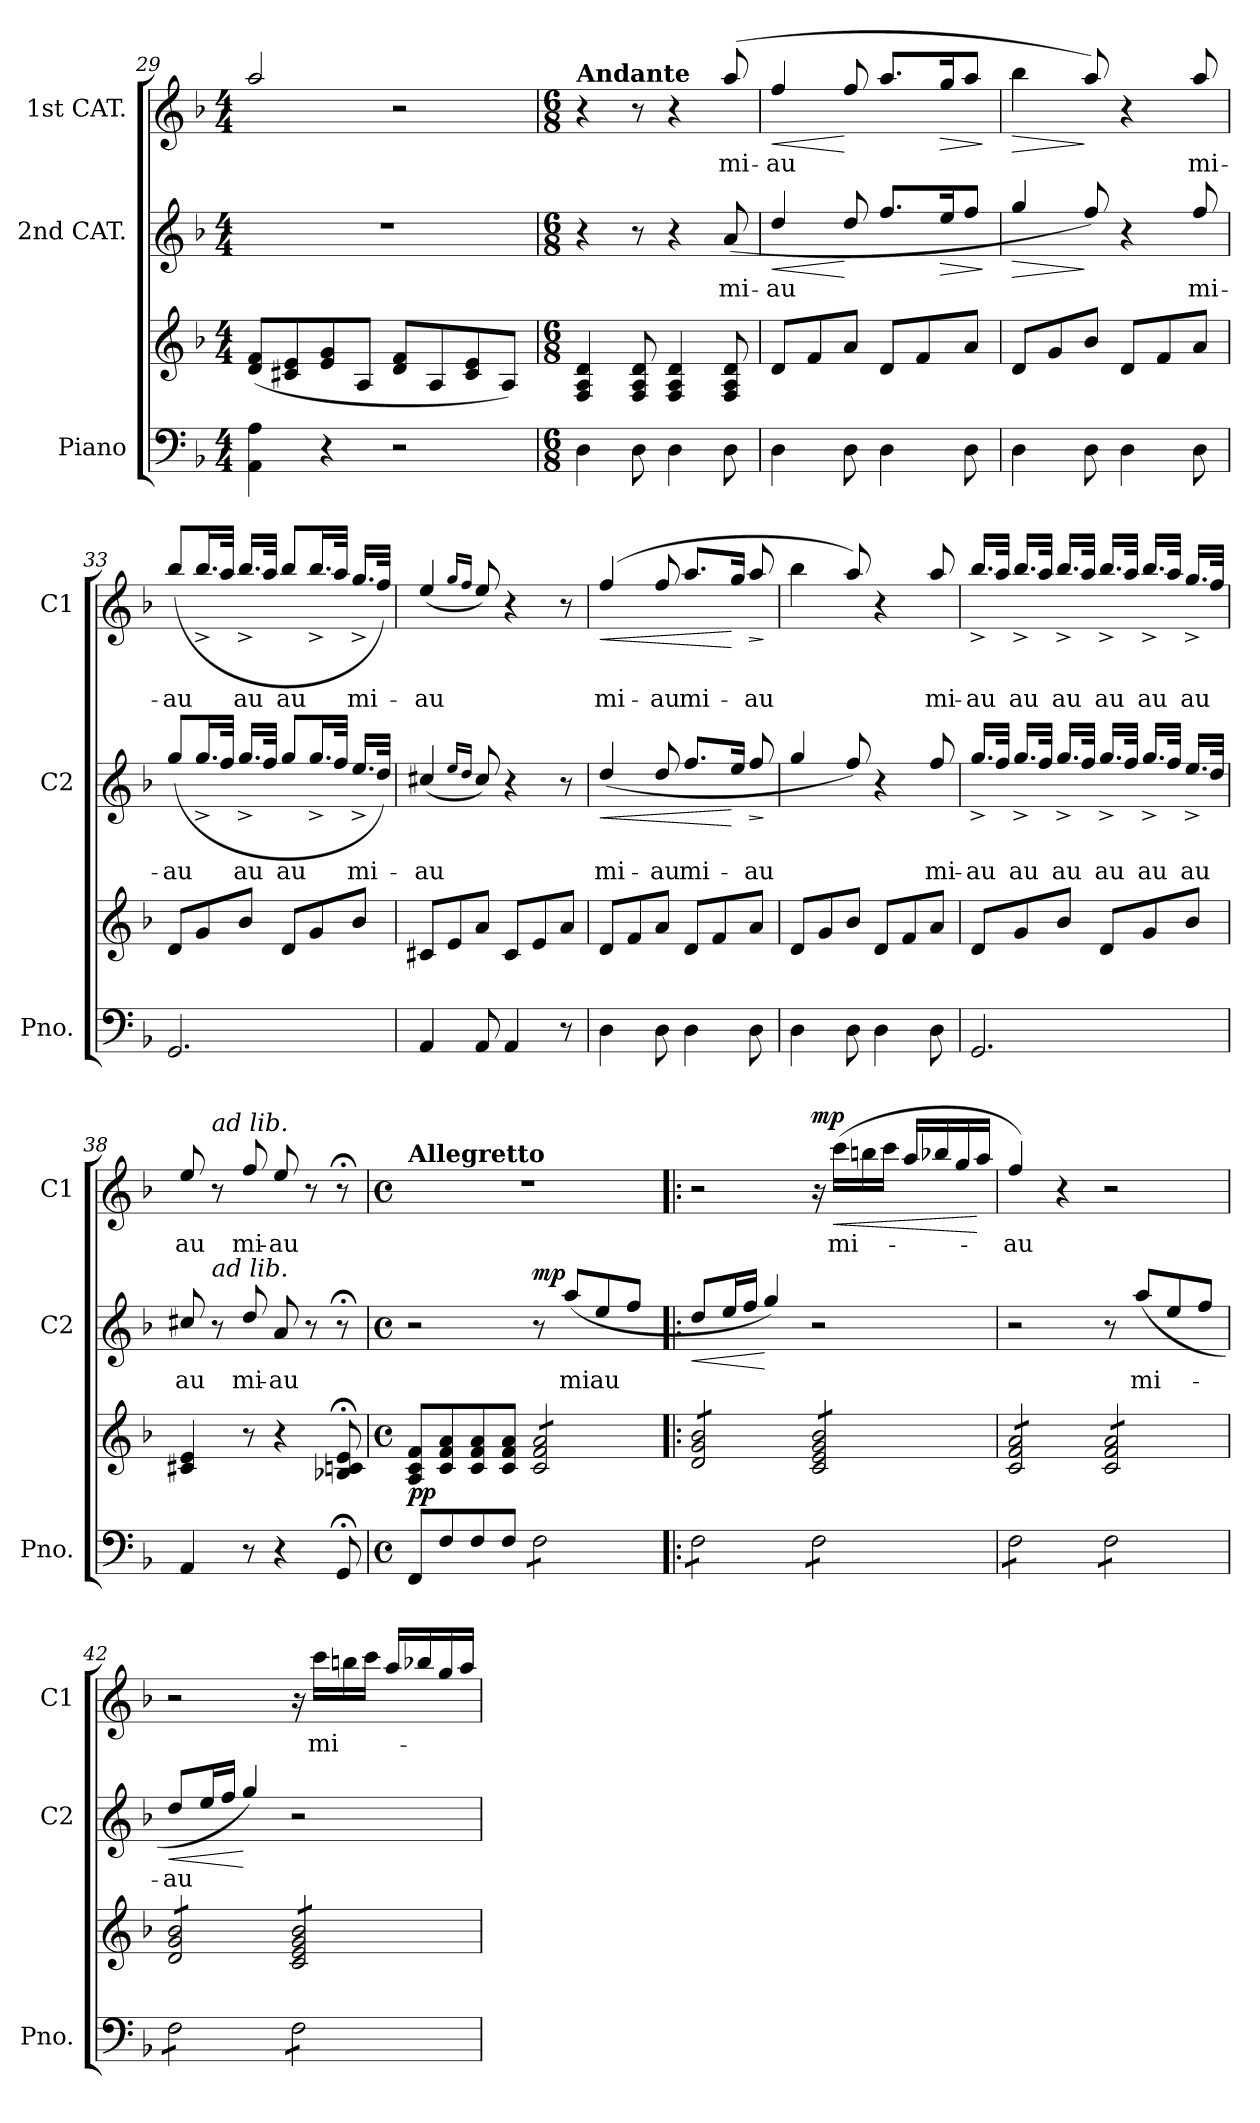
**kern	**kern	**dynam	**kern	**text	**dynam	**kern	**text	**dynam
*part3	*part3	*part3	*part2	*part2	*part2	*part1	*part1	*part1
*staff4	*staff3	*staff3/4	*staff2	*staff2	*staff2	*staff1	*staff1	*staff1
*I"Piano	*	*	*I"2nd CAT.	*	*	*I"1st CAT.	*	*
*I'Pno.	*	*	*I'C2	*	*	*I'C1	*	*
!!LO:PB:g=z
*clefF4	*clefG2	*	*clefG2	*	*	*clefG2	*	*
*	*	*	*ITrd7c12	*	*	*ITrd7c12	*	*
*k[b-]	*k[b-]	*	*k[b-]	*	*	*k[b-]	*	*
*d:	*d:	*	*d:	*	*	*d:	*	*
*M4/4	*M4/4	*	*M4/4	*	*	*M4/4	*	*
=29	=29	=29	=29	=29	=29	=29	=29	=29
4AA\ 4A\	(<8d/ 8f/L	.	1r	.	.	2a/	.	.
.	8c#X/ 8e/	.	.	.	.	.	.	.
4r	8e/ 8g/	.	.	.	.	.	.	.
.	8A/J	.	.	.	.	.	.	.
2r	8d/ 8f/L	.	.	.	.	2r	.	.
.	8A/	.	.	.	.	.	.	.
.	8c#/ 8e/	.	.	.	.	.	.	.
.	8A/J)	.	.	.	.	.	.	.
=30!	=30!	=30!	=30!	=30!	=30!	=30!	=30!	=30!
*M6/8	*M6/8	*	*M6/8	*	*	*M6/8	*	*
!	!	!	!	!	!	!LO:TX:a:B:t=Andante	!	!
4D\	4F/ 4A/ 4d/	.	4r	.	.	4r	.	.
8D\	8F/ 8A/ 8d/	.	8r	.	.	8r	.	.
4D\	4F/ 4A/ 4d/	.	4r	.	.	4r	.	.
!	!	!	!	!LO:LY:b	!	!	!LO:LY:b	!
8D\	8F/ 8A/ 8d/	.	(8A/	mi-	.	(8a/	mi-	.
=31	=31	=31	=31	=31	=31	=31	=31	=31
!	!	!	!	!LO:LY:b	!LO:HP:b	!	!LO:LY:b	!LO:HP:b
4D\	8d/L	.	4d/	-au	<	4f/	-au	<
.	8f/	.	.	.	.	.	.	.
8D\	8a/J	.	8d/	.	[	8f/	.	[
4D\	8d/L	.	8.f/L	.	.	8.a/L	.	.
.	8f/	.	.	.	.	.	.	.
!	!	!	!	!	!LO:HP:b	!	!	!LO:HP:b
.	.	.	16e/k	.	>	16g/k	.	>
8D\	8a/J	.	8f/J	.	.	8a/J	.	.
.	.	.	.	.	]	.	.	]
=32	=32	=32	=32	=32	=32	=32	=32	=32
!	!	!	!	!	!LO:HP:b	!	!	!LO:HP:b
4D\	8d/L	.	4g/	.	>	4b-\	.	>
.	8g/	.	.	.	.	.	.	.
8D\	8b-/J	.	8f/)	.	]	8a/)	.	]
4D\	8d/L	.	4r	.	.	4r	.	.
.	8f/	.	.	.	.	.	.	.
!	!	!	!	!LO:LY:b	!	!	!LO:LY:b	!
8D\	8a/J	.	8f/	mi-	.	8a/	mi-	.
=33	=33	=33	=33	=33	=33	=33	=33	=33
!	!	!	!	!LO:LY:b	!	!	!LO:LY:b	!
2.GG/	8d/L	.	(>8g/L	-au	.	(>8b-/L	-au	.
.	8g/	.	16.g^</L	.	.	16.b-^</L	.	.
.	.	.	32f/JJk	.	.	32a/JJk	.	.
!	!	!	!	!LO:LY:b	!	!	!LO:LY:b	!
.	8b-/J	.	16.g^</LL	au	.	16.b-^</LL	au	.
.	.	.	32f/JJk	.	.	32a/JJk	.	.
!	!	!	!	!LO:LY:b	!	!	!LO:LY:b	!
.	8d/L	.	8g/L	au	.	8b-/L	au	.
.	8g/	.	16.g^</L	.	.	16.b-^</L	.	.
.	.	.	32f/JJk	.	.	32a/JJk	.	.
!	!	!	!	!LO:LY:b	!	!	!LO:LY:b	!
.	8b-/J	.	16.e^</LL	mi-	.	16.g^</LL	mi-	.
.	.	.	32d/JJk)	.	.	32f/JJk)	.	.
!!LO:LB:g=z
=34	=34	=34	=34	=34	=34	=34	=34	=34
!	!	!	!	!LO:LY:b	!	!	!LO:LY:b	!
4AA/	8c#X/L	.	(<4c#X/	-au	.	(<4e/	-au	.
.	8e/	.	.	.	.	.	.	.
.	.	.	16qe/LL	.	.	16qg/LL	.	.
.	.	.	16qd/JJ	.	.	16qf/JJ	.	.
8AA/	8a/J	.	8c#/)	.	.	8e/)	.	.
4AA/	8c#/L	.	4r	.	.	4r	.	.
.	8e/	.	.	.	.	.	.	.
8r	8a/J	.	8r	.	.	8r	.	.
=35	=35	=35	=35	=35	=35	=35	=35	=35
!	!	!	!	!LO:LY:b	!LO:HP:b	!	!LO:LY:b	!LO:HP:b
4D\	8d/L	.	(<4d/	mi-	<	(4f/	mi-	<
.	8f/	.	.	.	.	.	.	.
!	!	!	!	!LO:LY:b	!	!	!LO:LY:b	!
8D\	8a/J	.	8d/	-au	.	8f/	-au	.
!	!	!	!	!LO:LY:b	!	!	!LO:LY:b	!
4D\	8d/L	.	8.f/L	mi-	.	8.a/L	mi-	.
.	8f/	.	.	.	.	.	.	.
.	.	.	16e/Jk	.	[	16g/Jk	.	[
!	!	!	!	!LO:LY:b	!LO:HP:b	!	!LO:LY:b	!LO:HP:b
8D\	8a/J	.	8f/	-au	>	8a/	-au	>
.	.	.	.	.	]	.	.	]
=36	=36	=36	=36	=36	=36	=36	=36	=36
4D\	8d/L	.	4g/	.	.	4b-\	.	.
.	8g/	.	.	.	.	.	.	.
8D\	8b-/J	.	8f/)	.	.	8a/)	.	.
4D\	8d/L	.	4r	.	.	4r	.	.
.	8f/	.	.	.	.	.	.	.
!	!	!	!	!LO:LY:b	!	!	!LO:LY:b	!
8D\	8a/J	.	8f/	mi-	.	8a/	mi-	.
=37	=37	=37	=37	=37	=37	=37	=37	=37
!	!	!	!	!LO:LY:b	!	!	!LO:LY:b	!
2.GG/	8d/L	.	16.g^</LL	-au	.	16.b-^</LL	-au	.
.	.	.	32f/JJk	.	.	32a/JJk	.	.
!	!	!	!	!LO:LY:b	!	!	!LO:LY:b	!
.	8g/	.	16.g^</LL	au	.	16.b-^</LL	au	.
.	.	.	32f/JJk	.	.	32a/JJk	.	.
!	!	!	!	!LO:LY:b	!	!	!LO:LY:b	!
.	8b-/J	.	16.g^</LL	au	.	16.b-^</LL	au	.
.	.	.	32f/JJk	.	.	32a/JJk	.	.
!	!	!	!	!LO:LY:b	!	!	!LO:LY:b	!
.	8d/L	.	16.g^</LL	au	.	16.b-^</LL	au	.
.	.	.	32f/JJk	.	.	32a/JJk	.	.
!	!	!	!	!LO:LY:b	!	!	!LO:LY:b	!
.	8g/	.	16.g^</LL	au	.	16.b-^</LL	au	.
.	.	.	32f/JJk	.	.	32a/JJk	.	.
!	!	!	!	!LO:LY:b	!	!	!LO:LY:b	!
.	8b-/J	.	16.e^</LL	au	.	16.g^</LL	au	.
.	.	.	32d/JJk	.	.	32f/JJk	.	.
=38	=38	=38	=38	=38	=38	=38	=38	=38
!	!	!	!	!LO:LY:b	!	!	!LO:LY:b	!
4AA/	4c#X/ 4e/	.	8c#X/	au	.	8e/	au	.
!	!	!	!	!	!	!LO:TX:a:i:t=ad lib.	!	!
!	!	!	!LO:TX:a:i:t=ad lib.	!	!	!	!	!
.	.	.	8r	.	.	8r	.	.
!	!	!	!	!LO:LY:b	!	!	!LO:LY:b	!
8r	8r	.	8d/	mi-	.	8f/	mi-	.
!	!	!	!	!LO:LY:b	!	!	!LO:LY:b	!
4r	4r	.	8A/	-au	.	8e/	-au	.
.	.	.	8r	.	.	8r	.	.
8GG;</	8B-X/;< 8cn/;< 8e/;<	.	8r;<	.	.	8r;<	.	.
!!LO:PB:g=z
=39!	=39!	=39!	=39!	=39!	=39!	=39!	=39!	=39!
*M4/4	*M4/4	*	*M4/4	*	*	*M4/4	*	*
*met(c)	*met(c)	*	*met(c)	*	*	*met(c)	*	*
!	!	!	!	!	!	!LO:TX:a:B:t=Allegretto	!	!
!	!	!LO:DY:a=2	!	!	!	!	!	!
8FF/L	8A/ 8c/ 8f/L	pp	2r	.	.	1r	.	.
8F/	8c/ 8f/ 8a/	.	.	.	.	.	.	.
8F/	8c/ 8f/ 8a/	.	.	.	.	.	.	.
8F/J	8c/ 8f/ 8a/J	.	.	.	.	.	.	.
!	!	!	!	!	!LO:DY:a	!	!	!
*tremolo	*	*	*	*	*	*	*	*
*	*tremolo	*	*	*	*	*	*	*
8F\L	8c/ 8f/ 8a/L	.	8r	.	mp	.	.	.
!	!	!	!	!LO:LY:b	!	!	!	!
8F\	8c/ 8f/ 8a/	.	(>8a/L	miau	.	.	.	.
8F\	8c/ 8f/ 8a/	.	8e/	.	.	.	.	.
8F\J	8c/ 8f/ 8a/J	.	8f/J	.	.	.	.	.
=40!|:	=40!|:	=40!|:	=40!|:	=40!|:	=40!|:	=40!|:	=40!|:	=40!|:
!	!	!	!	!	!LO:HP:b	!	!	!
8F\L	8d/ 8g/ 8b-/L	.	8d/L	.	<	2r	.	.
8F\	8d/ 8g/ 8b-/	.	16e/L	.	.	.	.	.
.	.	.	16f/JJ	.	.	.	.	.
8F\	8d/ 8g/ 8b-/	.	4g/)	.	[	.	.	.
8F\J	8d/ 8g/ 8b-/J	.	.	.	.	.	.	.
!	!	!	!	!	!	!	!	!LO:DY:a
8F\L	8c/ 8e/ 8g/ 8b-/L	.	2r	.	.	16r	.	mp
!	!	!	!	!	!	!	!LO:LY:b	!LO:HP:b
.	.	.	.	.	.	(>16cc\LL	mi-	<
8F\	8c/ 8e/ 8g/ 8b-/	.	.	.	.	16bn\	.	.
.	.	.	.	.	.	16cc\JJ	.	.
8F\	8c/ 8e/ 8g/ 8b-/	.	.	.	.	16a/LL	.	.
.	.	.	.	.	.	16b-X/	.	.
8F\J	8c/ 8e/ 8g/ 8b-/J	.	.	.	.	16g/	.	.
.	.	.	.	.	.	16a/JJ	.	[
=41	=41	=41	=41	=41	=41	=41	=41	=41
!	!	!	!	!	!	!	!LO:LY:b	!
8F\L	8c/ 8f/ 8a/L	.	2r	.	.	4f/)	-au	.
8F\	8c/ 8f/ 8a/	.	.	.	.	.	.	.
8F\	8c/ 8f/ 8a/	.	.	.	.	4r	.	.
8F\J	8c/ 8f/ 8a/J	.	.	.	.	.	.	.
8F\L	8c/ 8f/ 8a/L	.	8r	.	.	2r	.	.
!	!	!	!	!LO:LY:b	!	!	!	!
8F\	8c/ 8f/ 8a/	.	(>8a/L	mi-	.	.	.	.
8F\	8c/ 8f/ 8a/	.	8e/	.	.	.	.	.
8F\J	8c/ 8f/ 8a/J	.	8f/J	.	.	.	.	.
=42	=42	=42	=42	=42	=42	=42	=42	=42
!	!	!	!	!LO:LY:b	!LO:HP:b	!	!	!
8F\L	8d/ 8g/ 8b-/L	.	8d/L	-au	<	2r	.	.
8F\	8d/ 8g/ 8b-/	.	16e/L	.	.	.	.	.
.	.	.	16f/JJ	.	.	.	.	.
8F\	8d/ 8g/ 8b-/	.	4g/)	.	[	.	.	.
8F\J	8d/ 8g/ 8b-/J	.	.	.	.	.	.	.
8F\L	8c/ 8e/ 8g/ 8b-/L	.	2r	.	.	16r	.	.
!	!	!	!	!	!	!	!LO:LY:b	!
.	.	.	.	.	.	16cc\LL	mi-	.
8F\	8c/ 8e/ 8g/ 8b-/	.	.	.	.	16bn\	.	.
.	.	.	.	.	.	16cc\JJ	.	.
8F\	8c/ 8e/ 8g/ 8b-/	.	.	.	.	16a/LL	.	.
.	.	.	.	.	.	16b-X/	.	.
8F\J	8c/ 8e/ 8g/ 8b-/J	.	.	.	.	16g/	.	.
*	*Xtremolo	*	*	*	*	*	*	*
*Xtremolo	*	*	*	*	*	*	*	*
.	.	.	.	.	.	16a/JJ	.	.
=	=	=	=	=	=	=	=	=
*-	*-	*-	*-	*-	*-	*-	*-	*-
